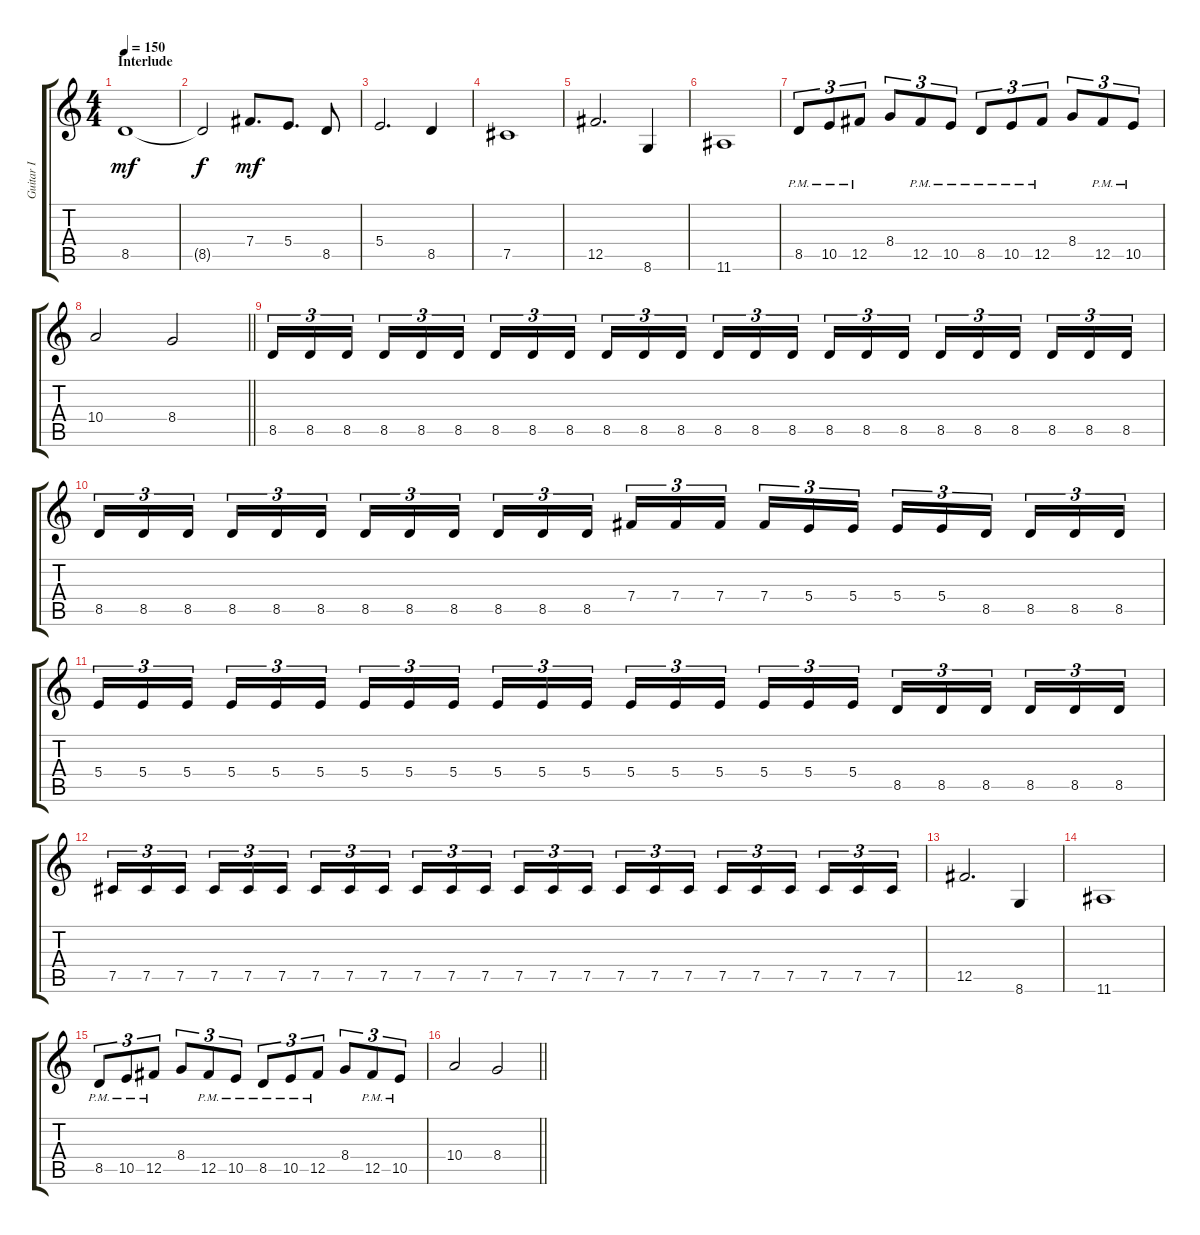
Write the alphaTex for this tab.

\track ("Guitar I" "Guitar I") {instrument distortionguitar}
\staff {score tabs}
\tuning (Db4 Ab3 E3 B2 Gb2 B1) {hide}
\ts (4 4)
\section ("" "Interlude")
\tempo 150
\clef g2
\ks c
8.5.1{dy mf} |
8.5{t}.2{dy f} 7.4.8{d dy mf} 5.4.8{d} 8.5.8 |
5.4.2{d} 8.5.4 |
7.5.1 |
12.5.2{d} 8.6.4 |
11.6.1 |
8.5{pm}.8{tu (3 2)} 10.5{pm}.8{tu (3 2)} 12.5{pm}.8{tu (3 2)} 8.4.8{tu (3 2)} 12.5{pm}.8{tu (3 2)} 10.5{pm}.8{tu (3 2)} 8.5{pm}.8{tu (3 2)} 10.5{pm}.8{tu (3 2)} 12.5{pm}.8{tu (3 2)} 8.4.8{tu (3 2)} 12.5{pm}.8{tu (3 2)} 10.5{pm}.8{tu (3 2)} |
\barLineRight lightlight
10.4.2 8.4.2 |
8.5.16{tu (3 2)} 8.5.16{tu (3 2)} 8.5.16{tu (3 2) beam splitsecondary} 8.5.16{tu (3 2)} 8.5.16{tu (3 2)} 8.5.16{tu (3 2)} 8.5.16{tu (3 2)} 8.5.16{tu (3 2)} 8.5.16{tu (3 2) beam splitsecondary} 8.5.16{tu (3 2)} 8.5.16{tu (3 2)} 8.5.16{tu (3 2)} 8.5.16{tu (3 2)} 8.5.16{tu (3 2)} 8.5.16{tu (3 2) beam splitsecondary} 8.5.16{tu (3 2)} 8.5.16{tu (3 2)} 8.5.16{tu (3 2)} 8.5.16{tu (3 2)} 8.5.16{tu (3 2)} 8.5.16{tu (3 2) beam splitsecondary} 8.5.16{tu (3 2)} 8.5.16{tu (3 2)} 8.5.16{tu (3 2)} |
8.5.16{tu (3 2)} 8.5.16{tu (3 2)} 8.5.16{tu (3 2) beam splitsecondary} 8.5.16{tu (3 2)} 8.5.16{tu (3 2)} 8.5.16{tu (3 2)} 8.5.16{tu (3 2)} 8.5.16{tu (3 2)} 8.5.16{tu (3 2) beam splitsecondary} 8.5.16{tu (3 2)} 8.5.16{tu (3 2)} 8.5.16{tu (3 2)} 7.4.16{tu (3 2)} 7.4.16{tu (3 2)} 7.4.16{tu (3 2) beam splitsecondary} 7.4.16{tu (3 2)} 5.4.16{tu (3 2)} 5.4.16{tu (3 2)} 5.4.16{tu (3 2)} 5.4.16{tu (3 2)} 8.5.16{tu (3 2) beam splitsecondary} 8.5.16{tu (3 2)} 8.5.16{tu (3 2)} 8.5.16{tu (3 2)} |
5.4.16{tu (3 2)} 5.4.16{tu (3 2)} 5.4.16{tu (3 2) beam splitsecondary} 5.4.16{tu (3 2)} 5.4.16{tu (3 2)} 5.4.16{tu (3 2)} 5.4.16{tu (3 2)} 5.4.16{tu (3 2)} 5.4.16{tu (3 2) beam splitsecondary} 5.4.16{tu (3 2)} 5.4.16{tu (3 2)} 5.4.16{tu (3 2)} 5.4.16{tu (3 2)} 5.4.16{tu (3 2)} 5.4.16{tu (3 2) beam splitsecondary} 5.4.16{tu (3 2)} 5.4.16{tu (3 2)} 5.4.16{tu (3 2)} 8.5.16{tu (3 2)} 8.5.16{tu (3 2)} 8.5.16{tu (3 2) beam splitsecondary} 8.5.16{tu (3 2)} 8.5.16{tu (3 2)} 8.5.16{tu (3 2)} |
7.5.16{tu (3 2)} 7.5.16{tu (3 2)} 7.5.16{tu (3 2) beam splitsecondary} 7.5.16{tu (3 2)} 7.5.16{tu (3 2)} 7.5.16{tu (3 2)} 7.5.16{tu (3 2)} 7.5.16{tu (3 2)} 7.5.16{tu (3 2) beam splitsecondary} 7.5.16{tu (3 2)} 7.5.16{tu (3 2)} 7.5.16{tu (3 2)} 7.5.16{tu (3 2)} 7.5.16{tu (3 2)} 7.5.16{tu (3 2) beam splitsecondary} 7.5.16{tu (3 2)} 7.5.16{tu (3 2)} 7.5.16{tu (3 2)} 7.5.16{tu (3 2)} 7.5.16{tu (3 2)} 7.5.16{tu (3 2) beam splitsecondary} 7.5.16{tu (3 2)} 7.5.16{tu (3 2)} 7.5.16{tu (3 2)} |
12.5.2{d} 8.6.4 |
11.6.1 |
8.5{pm}.8{tu (3 2)} 10.5{pm}.8{tu (3 2)} 12.5{pm}.8{tu (3 2)} 8.4.8{tu (3 2)} 12.5{pm}.8{tu (3 2)} 10.5{pm}.8{tu (3 2)} 8.5{pm}.8{tu (3 2)} 10.5{pm}.8{tu (3 2)} 12.5{pm}.8{tu (3 2)} 8.4.8{tu (3 2)} 12.5{pm}.8{tu (3 2)} 10.5{pm}.8{tu (3 2)} |
\barLineRight lightlight
10.4.2 8.4.2
